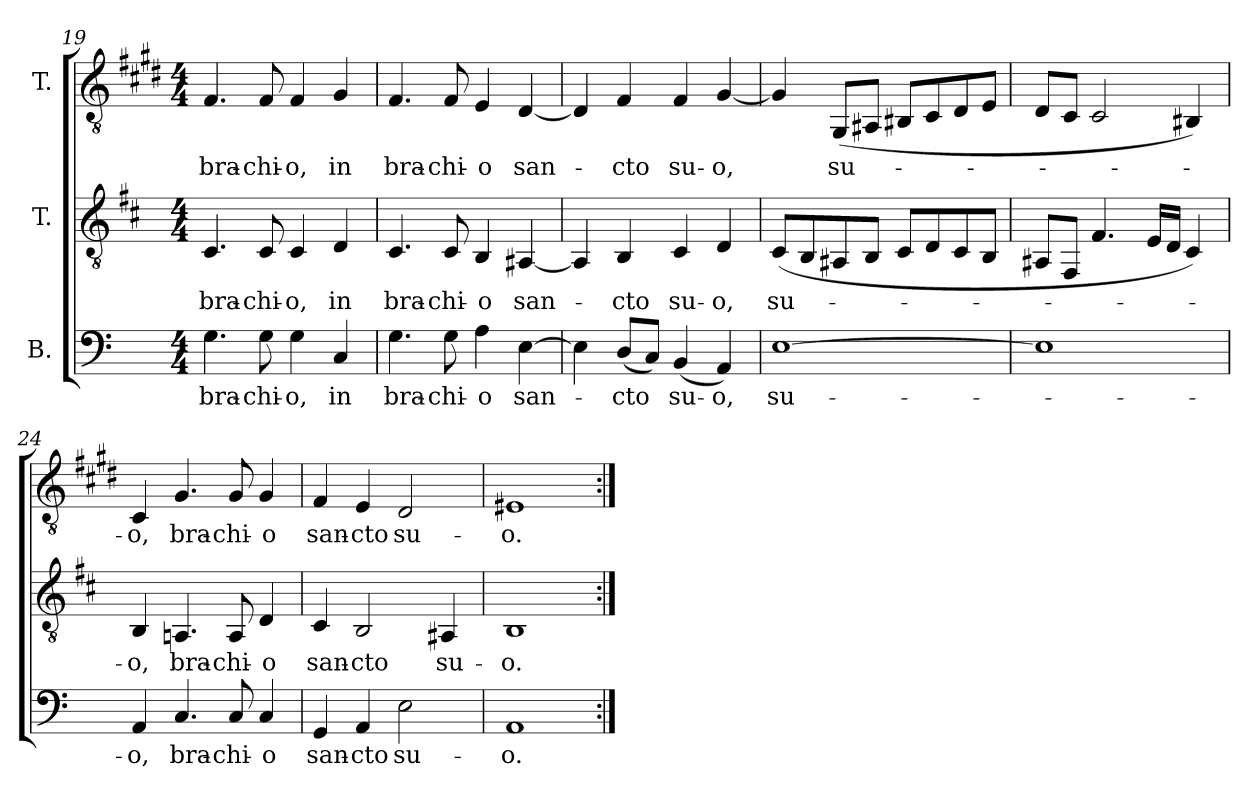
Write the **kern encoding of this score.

**kern	**text	**kern	**text	**kern	**text
*part3	*part3	*part2	*part2	*part1	*part1
*staff3	*staff3	*staff2	*staff2	*staff1	*staff1
*I"B.	*	*I"T.	*	*I"T.	*
*clefF4	*	*clefGv2	*	*clefGv2	*
*	*	*ITrd1c2	*	*ITrd2c4	*
*k[]	*	*k[]	*	*k[]	*
*C:	*	*C:	*	*C:	*
*M4/4	*	*M4/4	*	*M4/4	*
=19	=19	=19	=19	=19	=19
!	!LO:LY:b:color=#000000	!	!	!	!
!	!	!	!LO:LY:b:color=#000000	!	!
!	!	!	!	!	!LO:LY:b:color=#000000
4.Gi\	bra-	4.BBi/	bra-	4.Di/	bra-
!	!LO:LY:b:color=#000000	!	!	!	!
!	!	!	!LO:LY:b:color=#000000	!	!
!	!	!	!	!	!LO:LY:b:color=#000000
8Gi\	-chi-	8BBi/	-chi-	8Di/	-chi-
!	!LO:LY:b:color=#000000	!	!	!	!
!	!	!	!LO:LY:b:color=#000000	!	!
!	!	!	!	!	!LO:LY:b:color=#000000
4Gi\	-o,	4BBi/	-o,	4Di/	-o,
!	!LO:LY:b:color=#000000	!	!	!	!
!	!	!	!LO:LY:b:color=#000000	!	!
!	!	!	!	!	!LO:LY:b:color=#000000
4Ci/	in	4Ci/	in	4Ei/	in
=20	=20	=20	=20	=20	=20
!	!LO:LY:b:color=#000000	!	!	!	!
!	!	!	!LO:LY:b:color=#000000	!	!
!	!	!	!	!	!LO:LY:b:color=#000000
4.Gi\	bra-	4.BBi/	bra-	4.Di/	bra-
!	!LO:LY:b:color=#000000	!	!	!	!
!	!	!	!LO:LY:b:color=#000000	!	!
!	!	!	!	!	!LO:LY:b:color=#000000
8Gi\	-chi-	8BBi/	-chi-	8Di/	-chi-
!	!LO:LY:b:color=#000000	!	!	!	!
!	!	!	!LO:LY:b:color=#000000	!	!
!	!	!	!	!	!LO:LY:b:color=#000000
4Ai\	-o	4AAi/	-o	4Ci/	-o
!	!LO:LY:b:color=#000000	!	!	!	!
!	!	!	!LO:LY:b:color=#000000	!	!
!	!	!	!	!	!LO:LY:b:color=#000000
[4Ei\	san-	[4GG#Xi/	san-	[4BBi/	san-
!!LO:LB:g=z
=21	=21	=21	=21	=21	=21
4Ei\]	.	4GG#i/]	.	4BBi/]	.
!	!LO:LY:b:color=#000000	!	!	!	!
!	!	!	!LO:LY:b:color=#000000	!	!
!	!	!	!	!	!LO:LY:b:color=#000000
(8Di/L	-cto	4AAi/	-cto	4Di/	-cto
8Ci/J)	.	.	.	.	.
!	!LO:LY:b:color=#000000	!	!	!	!
!	!	!	!LO:LY:b:color=#000000	!	!
!	!	!	!	!	!LO:LY:b:color=#000000
(4BBi/	su-	4BBi/	su-	4Di/	su-
!	!LO:LY:b:color=#000000	!	!	!	!
!	!	!	!LO:LY:b:color=#000000	!	!
!	!	!	!	!	!LO:LY:b:color=#000000
4AAi/)	-o,	4Ci/	-o,	[4Ei/	-o,
=22	=22	=22	=22	=22	=22
!	!LO:LY:b:color=#000000	!	!	!	!
!	!	!	!LO:LY:b:color=#000000	!	!
[1Ei	su-	(8BBi/L	su-	4Ei/]	.
.	.	8AAi/	.	.	.
!	!	!	!	!	!LO:LY:b:color=#000000
.	.	8GG#Xi/	.	(8EEi/L	su-
.	.	8AAi/J	.	8FF#Xi/J	.
.	.	8BBi/L	.	8GG#Xi/L	.
.	.	8Ci/	.	8AAi/	.
.	.	8BBi/	.	8BBi/	.
.	.	8AAi/J	.	8Ci/J	.
=23	=23	=23	=23	=23	=23
1Ei]	.	8GG#Xi/L	.	8BBi/L	.
.	.	8EEi/J	.	8AAi/J	.
.	.	4.Ei/	.	2AAi/	.
.	.	16Di/LL	.	.	.
.	.	16Ci/JJ	.	.	.
.	.	4BBi/)	.	4GG#Xi/)	.
!!LO:LB:g=z
=24	=24	=24	=24	=24	=24
!	!LO:LY:b:color=#000000	!	!	!	!
!	!	!	!LO:LY:b:color=#000000	!	!
!	!	!	!	!	!LO:LY:b:color=#000000
4AAi/	-o,	4AAi/	-o,	4AAi/	-o,
!	!LO:LY:b:color=#000000	!	!	!	!
!	!	!	!LO:LY:b:color=#000000	!	!
!	!	!	!	!	!LO:LY:b:color=#000000
4.Ci/	bra-	4.GGni/	bra-	4.Ei/	bra-
!	!LO:LY:b:color=#000000	!	!	!	!
!	!	!	!LO:LY:b:color=#000000	!	!
!	!	!	!	!	!LO:LY:b:color=#000000
8Ci/	-chi-	8GGi/	-chi-	8Ei/	-chi-
!	!LO:LY:b:color=#000000	!	!	!	!
!	!	!	!LO:LY:b:color=#000000	!	!
!	!	!	!	!	!LO:LY:b:color=#000000
4Ci/	-o	4Ci/	-o	4Ei/	-o
=25	=25	=25	=25	=25	=25
!	!LO:LY:b:color=#000000	!	!	!	!
!	!	!	!LO:LY:b:color=#000000	!	!
!	!	!	!	!	!LO:LY:b:color=#000000
4GGi/	san-	4BBi/	san-	4Di/	san-
!	!LO:LY:b:color=#000000	!	!	!	!
!	!	!	!LO:LY:b:color=#000000	!	!
!	!	!	!	!	!LO:LY:b:color=#000000
4AAi/	-cto	2AAi/	-cto	4Ci/	-cto
!	!LO:LY:b:color=#000000	!	!	!	!
!	!	!	!	!	!LO:LY:b:color=#000000
2Ei\	su-	.	.	2BBi/	su-
!	!	!	!LO:LY:b:color=#000000	!	!
.	.	4GG#Xi/	su-	.	.
=26	=26	=26	=26	=26	=26
!	!LO:LY:b:color=#000000	!	!	!	!
!	!	!	!LO:LY:b:color=#000000	!	!
!	!	!	!	!	!LO:LY:b:color=#000000
1AAi	-o.	1AAi	-o.	1C#Xi	-o.
=:|!	=:|!	=:|!	=:|!	=:|!	=:|!
*-	*-	*-	*-	*-	*-
